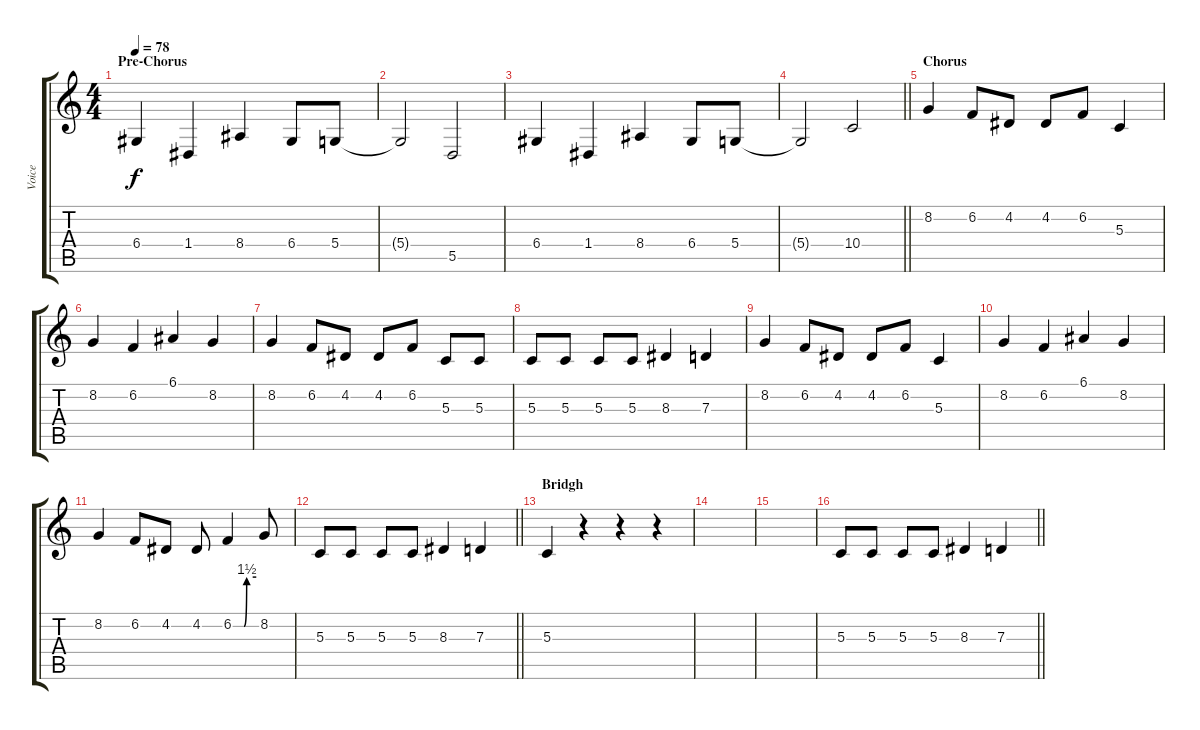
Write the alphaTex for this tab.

\track ("Voice" "Voice") {instrument violin}
\staff {score tabs}
\tuning (E4 B3 G3 D3 A2 E2) {hide}
\ts (4 4)
\section ("" "Pre-Chorus")
\tempo 78
\clef g2
\ks c
6.4.4{dy f} 1.4.4 8.4.4 6.4.8 5.4.8 |
5.4{t}.2 5.5.2 |
6.4.4 1.4.4 8.4.4 6.4.8 5.4.8 |
\barLineRight lightlight
5.4{t}.2 10.4.2 |
\section ("" "Chorus")
8.2.4 6.2.8 4.2.8 4.2.8 6.2.8 5.3.4 |
8.2.4 6.2.4 6.1.4 8.2.4 |
8.2.4 6.2.8 4.2.8 4.2.8 6.2.8 5.3.8 5.3.8 |
5.3.8 5.3.8 5.3.8 5.3.8 8.3.4 7.3.4 |
8.2.4 6.2.8 4.2.8 4.2.8 6.2.8 5.3.4 |
8.2.4 6.2.4 6.1.4 8.2.4 |
8.2.4 6.2.8 4.2.8 4.2.8 6.2{be (custom 0 0 28 0 35 6 60 6)}.4 8.2.8 |
\barLineRight lightlight
5.3.8 5.3.8 5.3.8 5.3.8 8.3.4 7.3.4 |
\section ("" "Bridgh")
5.3.4 r.4 r.4 r.4 |
|
|
\barLineRight lightlight
5.3.8 5.3.8 5.3.8 5.3.8 8.3.4 7.3.4
